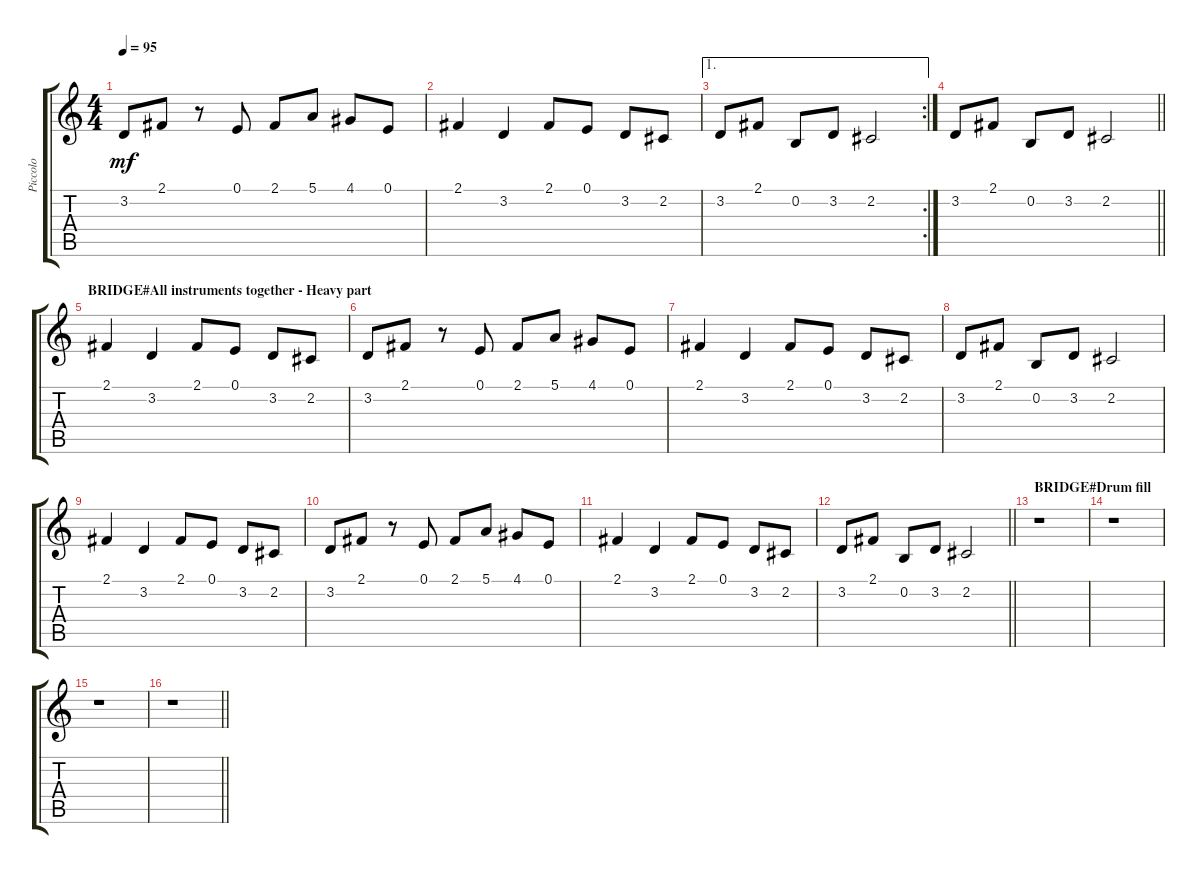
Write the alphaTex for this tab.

\track ("Piccolo" "Piccolo") {instrument piccolo}
\staff {score tabs}
\tuning (E4 B3 G3 D3 A2 E2) {hide}
\ts (4 4)
\tempo 95
\clef g2
\ks c
3.2.8{dy mf} 2.1.8 r.8 0.1.8 2.1.8 5.1.8 4.1.8 0.1.8 |
2.1.4 3.2.4 2.1.8 0.1.8 3.2.8 2.2.8 |
\ae 1
\rc 2
3.2.8 2.1.8 0.2.8 3.2.8 2.2.2 |
\barLineRight lightlight
3.2.8 2.1.8 0.2.8 3.2.8 2.2.2 |
\section ("" "BRIDGE#All instruments together - Heavy part")
2.1.4 3.2.4 2.1.8 0.1.8 3.2.8 2.2.8 |
3.2.8 2.1.8 r.8 0.1.8 2.1.8 5.1.8 4.1.8 0.1.8 |
2.1.4 3.2.4 2.1.8 0.1.8 3.2.8 2.2.8 |
3.2.8 2.1.8 0.2.8 3.2.8 2.2.2 |
2.1.4 3.2.4 2.1.8 0.1.8 3.2.8 2.2.8 |
3.2.8 2.1.8 r.8 0.1.8 2.1.8 5.1.8 4.1.8 0.1.8 |
2.1.4 3.2.4 2.1.8 0.1.8 3.2.8 2.2.8 |
\barLineRight lightlight
3.2.8 2.1.8 0.2.8 3.2.8 2.2.2 |
\section ("" "BRIDGE#Drum fill")
r.1 |
r.1 |
r.1 |
\barLineRight lightlight
r.1
